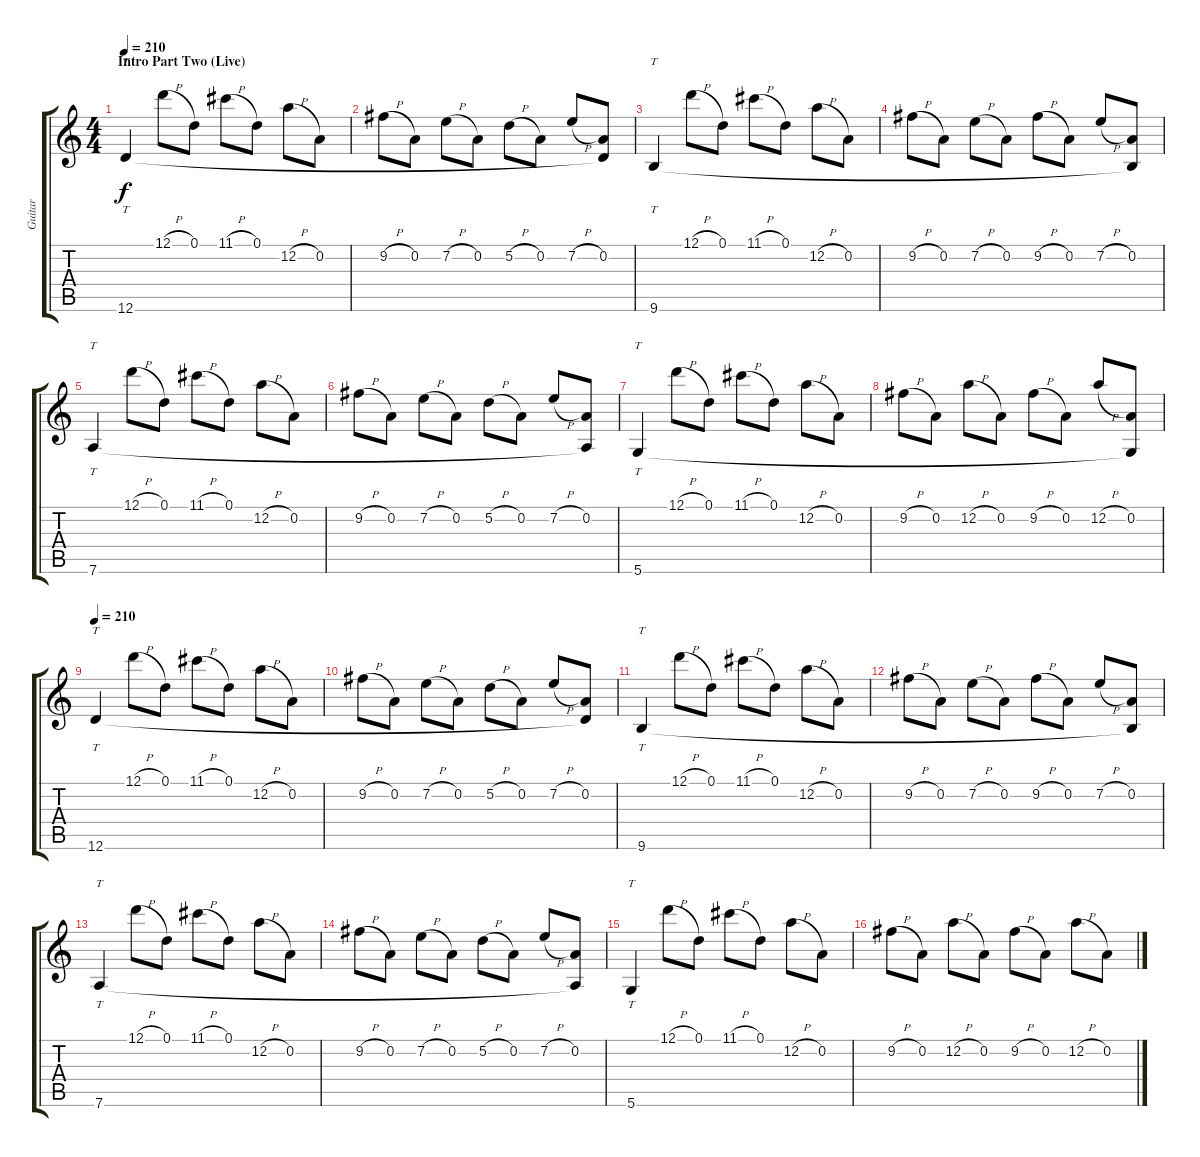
\track ("Guitar" "Guitar") {instrument acousticguitarsteel}
\staff {score tabs}
\tuning (D4 A3 G3 D3 G2 D2) {hide}
\ts (4 4)
\section ("" "Intro Part Two (Live)")
\tempo 210
\clef g2
\ks c
12.6.4{tt dy f} 12.1{h}.8 0.1.8 11.1{h}.8 0.1.8 12.2{h}.8 0.2.8 |
9.2{h}.8 0.2.8 7.2{h}.8 0.2.8 5.2{h}.8 0.2.8 7.2{h}.8 (0.2 12.6{t}).8 |
9.6.4{tt} 12.1{h}.8 0.1.8 11.1{h}.8 0.1.8 12.2{h}.8 0.2.8 |
9.2{h}.8 0.2.8 7.2{h}.8 0.2.8 9.2{h}.8 0.2.8 7.2{h}.8 (0.2 9.6{t}).8 |
7.6.4{tt} 12.1{h}.8 0.1.8 11.1{h}.8 0.1.8 12.2{h}.8 0.2.8 |
9.2{h}.8 0.2.8 7.2{h}.8 0.2.8 5.2{h}.8 0.2.8 7.2{h}.8 (0.2 7.6{t}).8 |
5.6.4{tt} 12.1{h}.8 0.1.8 11.1{h}.8 0.1.8 12.2{h}.8 0.2.8 |
9.2{h}.8 0.2.8 12.2{h}.8 0.2.8 9.2{h}.8 0.2.8 12.2{h}.8 (0.2 5.6{t}).8 |
\tempo 210
12.6.4{tt} 12.1{h}.8 0.1.8 11.1{h}.8 0.1.8 12.2{h}.8 0.2.8 |
9.2{h}.8 0.2.8 7.2{h}.8 0.2.8 5.2{h}.8 0.2.8 7.2{h}.8 (0.2 12.6{t}).8 |
9.6.4{tt} 12.1{h}.8 0.1.8 11.1{h}.8 0.1.8 12.2{h}.8 0.2.8 |
9.2{h}.8 0.2.8 7.2{h}.8 0.2.8 9.2{h}.8 0.2.8 7.2{h}.8 (0.2 9.6{t}).8 |
7.6.4{tt} 12.1{h}.8 0.1.8 11.1{h}.8 0.1.8 12.2{h}.8 0.2.8 |
9.2{h}.8 0.2.8 7.2{h}.8 0.2.8 5.2{h}.8 0.2.8 7.2{h}.8 (0.2 7.6{t}).8 |
5.6.4{tt} 12.1{h}.8 0.1.8 11.1{h}.8 0.1.8 12.2{h}.8 0.2.8 |
9.2{h}.8 0.2.8 12.2{h}.8 0.2.8 9.2{h}.8 0.2.8 12.2{h}.8 0.2.8
